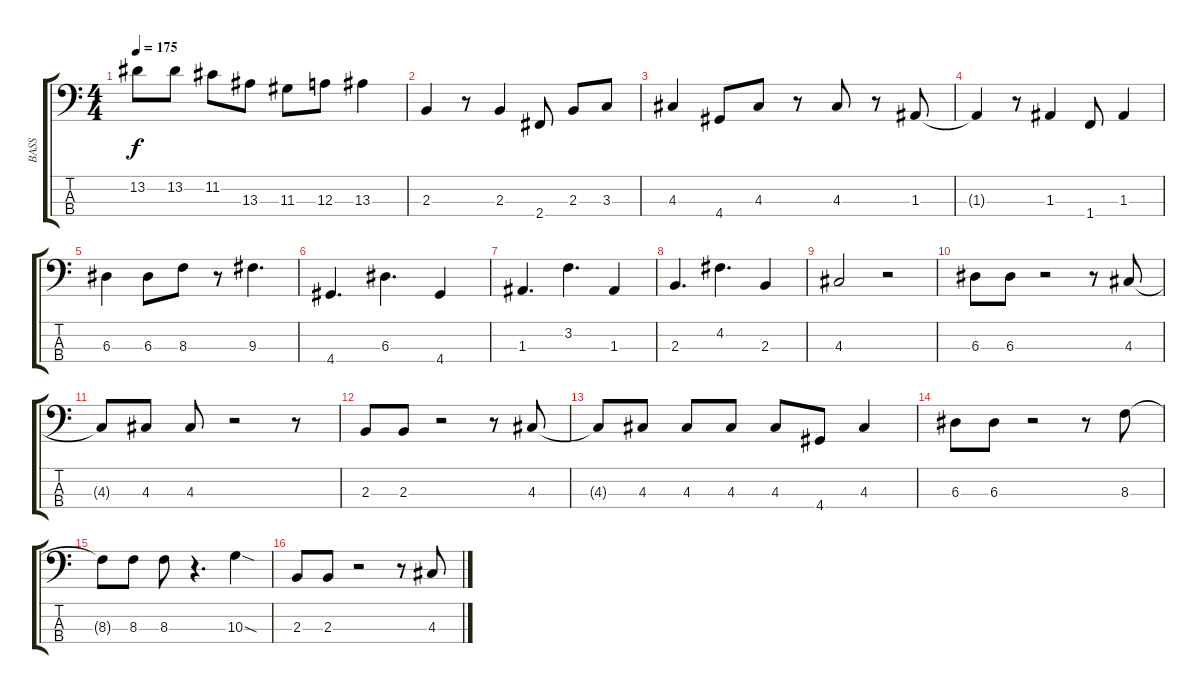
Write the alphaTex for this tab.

\track ("BASS" "BASS") {instrument electricbassfinger}
\staff {score tabs}
\tuning (G2 D2 A1 E1) {hide}
\ts (4 4)
\tempo 175
\clef f4
\ks c
13.2{t}.8{dy f} 13.2.8 11.2.8 13.3.8 11.3.8 12.3.8 13.3.4 |
2.3.4 r.8 2.3.4 2.4.8 2.3.8 3.3.8 |
4.3.4 4.4.8 4.3.8 r.8 4.3.8 r.8 1.3.8 |
1.3{t}.4 r.8 1.3.4 1.4.8 1.3.4 |
6.3.4 6.3.8 8.3.8 r.8 9.3.4{d} |
4.4.4{d} 6.3.4{d} 4.4.4 |
1.3.4{d} 3.2.4{d} 1.3.4 |
2.3.4{d} 4.2.4{d} 2.3.4 |
4.3.2 r.2 |
6.3.8 6.3.8 r.2 r.8 4.3.8 |
4.3{t}.8 4.3.8 4.3.8 r.2 r.8 |
2.3.8 2.3.8 r.2 r.8 4.3.8 |
4.3{t}.8 4.3.8 4.3.8 4.3.8 4.3.8 4.4.8 4.3.4 |
6.3.8 6.3.8 r.2 r.8 8.3.8 |
8.3{t}.8 8.3.8 8.3.8 r.4{d} 10.3{sod}.4 |
2.3.8 2.3.8 r.2 r.8 4.3.8
